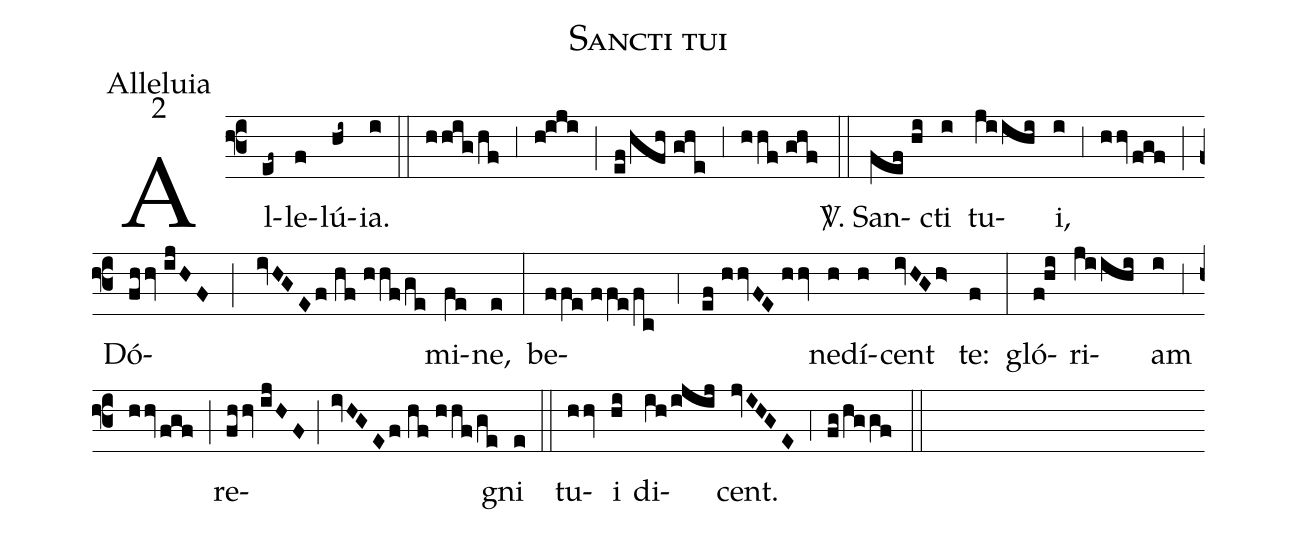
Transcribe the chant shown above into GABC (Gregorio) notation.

name:Sancti tui;
office-part:Alleluia;
mode:2;
%%
(f3) Al(ef~)le(f)lú(hi~)ia.(i) (::)
(hhig/hf) (,3) (h!iji) (;) (ef/hfh//ghe) (,3) (hhf//ghf) (::)

<sp>V/</sp>. San(fef//hi)cti(i) tu(jiihi)i,(i) (,3) (hhv/fgf) (;) Dó(fhhv//ijHF;ivHGEf//hf//hhf/ge)mi(fe)ne,(e) (:)
be(ffe//ffe/fc;4ef//hhvFE//hhv)ne(h)dí(h)cent(ivHGh>) te:(f) (:)
gló(f!hi)ri(jiihi)am(i) (,3) (hhv/fgf) (;) re(fhhv//ijHF;ivHGEf//hf//hhf/ge)gni(e) (::)
tu(hhv)i(hi) di(ih/ijij)cent.(jvIHGE) (,4) (fg/hggf) (::)
